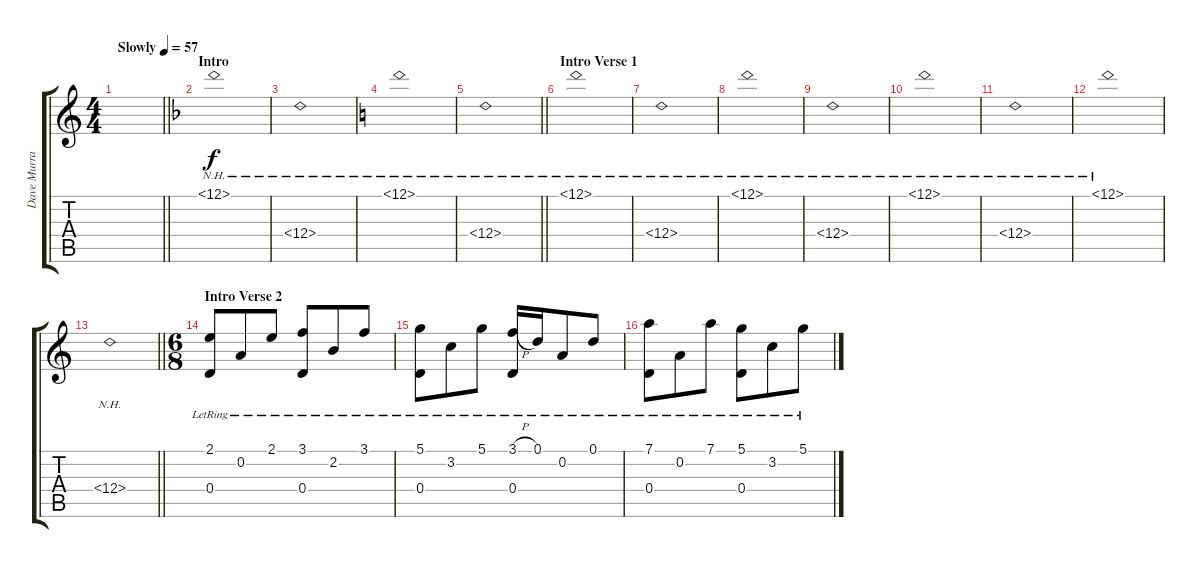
\track ("Dave Murray Acoustic" "Dave Murra") {instrument acousticguitarsteel}
\staff {score tabs}
\tuning (D4 A3 G3 D3 A2 D2) {hide}
\ts (4 4)
\tempo (57 "Slowly")
\clef g2
\barLineRight lightlight
\ks c
|
\section ("" "Intro")
\ks f
12.1{nh}.1 |
12.4{nh}.1 |
\ks c
12.1{nh}.1 |
\barLineRight lightlight
12.4{nh}.1 |
\section ("" "Intro Verse 1")
12.1{nh}.1 |
12.4{nh}.1 |
12.1{nh}.1 |
12.4{nh}.1 |
12.1{nh}.1 |
12.4{nh}.1 |
12.1{nh}.1 |
\barLineRight lightlight
12.4{nh}.1 |
\ts (6 8)
\section ("" "Intro Verse 2")
(2.1{lr} 0.4{lr}).8 0.2{lr}.8 2.1{lr}.8 (3.1{lr} 0.4{lr}).8 2.2{lr}.8 3.1{lr}.8 |
(5.1{lr} 0.4{lr}).8 3.2{lr}.8 5.1{lr}.8 (3.1{h lr} 0.4{lr}).16 0.1{lr}.16 0.2{lr}.8 0.1{lr}.8 |
(7.1{lr} 0.4{lr}).8 0.2{lr}.8 7.1{lr}.8 (5.1{lr} 0.4{lr}).8 3.2{lr}.8 5.1{lr}.8
